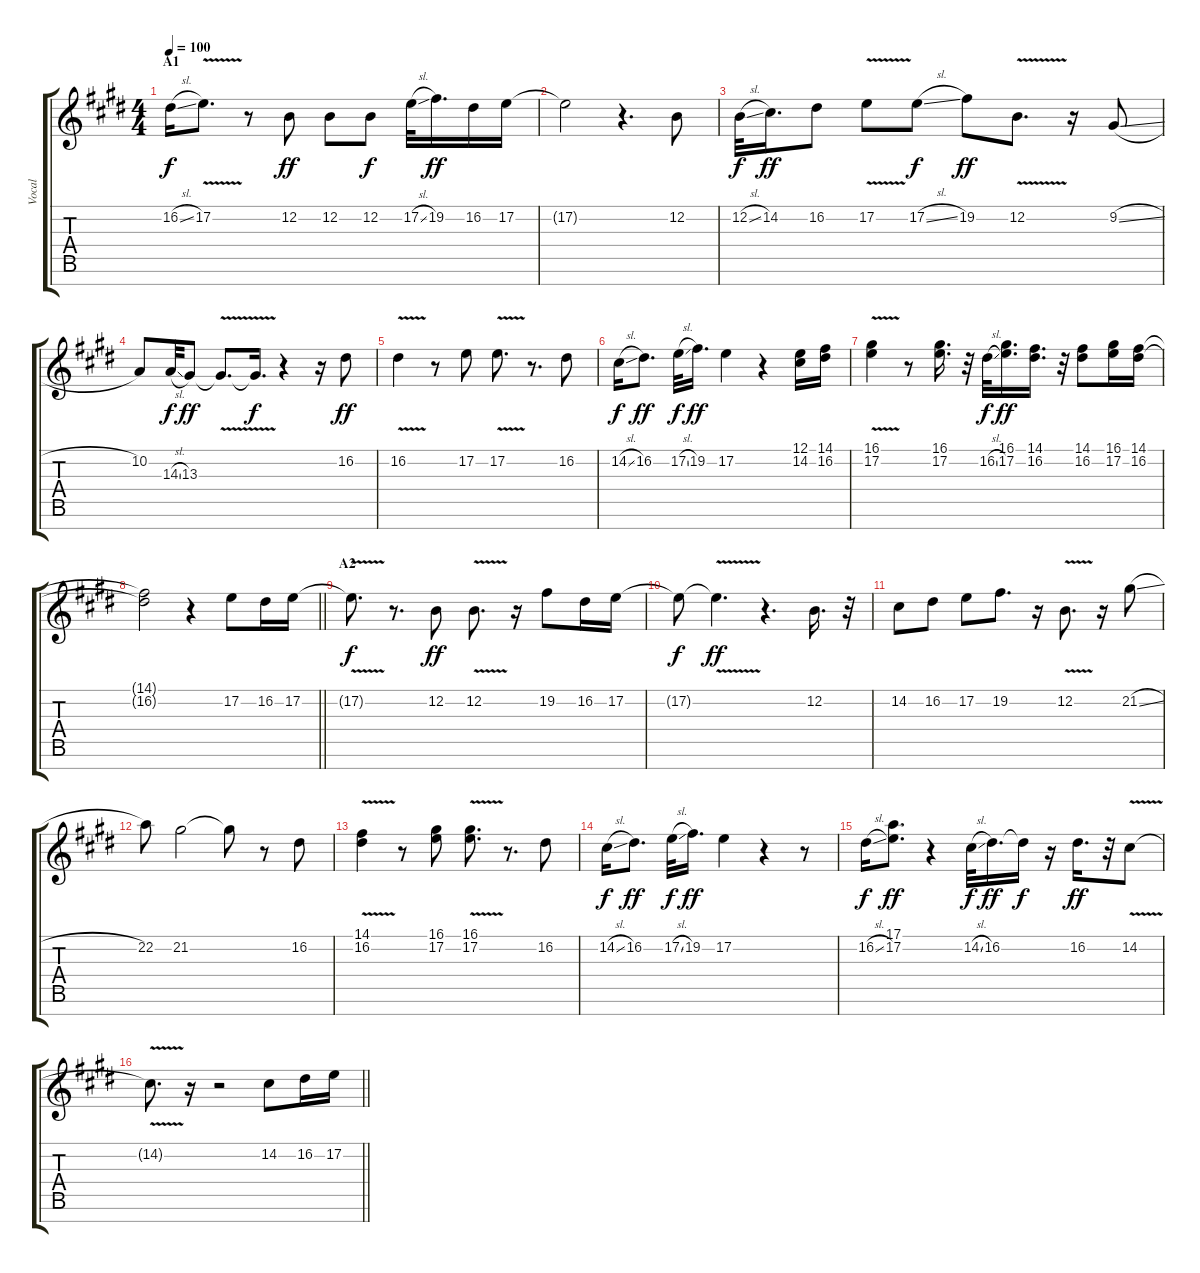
\track ("Vocal" "Vocal") {instrument recorder}
\staff {score tabs}
\tuning (E4 B3 G3 D3 A2 E2 B1) {hide}
\ts (4 4)
\section ("" "A1")
\tempo 100
\clef g2
\ks e
16.2{sl}.16{dy f} 17.2{v}.8{d} r.8 12.2.8{dy ff} 12.2.8 12.2.8{dy f} 17.2{sl}.32 19.2.16{d dy ff} 16.2.16 17.2.16 |
17.2{t}.2 r.4{d} 12.2.8 |
12.2{sl}.32{dy f} 14.2.16{d dy ff} 16.2.8 17.2{v}.8 17.2{sl}.8{dy f} 19.2.8{dy ff} 12.2{v}.8{d} r.16 9.2{sl}.8 |
10.2.8 14.3{sl}.32{dy f} 13.3.8{dy ff} 13.3{v t}.8{d} 13.3{t}.16{d dy f} r.4 r.16 16.2.8{dy ff} |
16.2{v}.4 r.8 17.2.8 17.2{v}.8{d} r.8{d} 16.2.8 |
14.2{sl}.16{dy f} 16.2.8{d dy ff} 17.2{sl}.32{dy f} 19.2.16{d dy ff} 17.2.4 r.4 (12.1 14.2).16 (14.1 16.2).16 |
(16.1 17.2{v}).4 r.8 (16.1 17.2).16{d} r.32 16.2{sl}.32{dy f} (16.1 17.2).16{d dy ff} (14.1 16.2).16{d} r.32 (14.1 16.2).8 (16.1 17.2).16 (14.1 16.2).16 |
\barLineRight lightlight
(14.1{t} 16.2{t}).2 r.4 17.2.8 16.2.16 17.2.16 |
\section ("" "A2")
17.2{v t}.8{d dy f} r.8{d} 12.2.8{dy ff} 12.2{v}.8{d} r.16 19.2.8 16.2.16 17.2.16 |
17.2{t}.8{dy f} 17.2{v t}.4{d dy ff} r.4{d} 12.2.16{d} r.32 |
14.2.8 16.2.8 17.2.8 19.2.8{d} r.16 12.2{v}.8{d} r.16 21.2{sl}.8 |
22.2.8 21.2.2 21.2{t}.8 r.8 16.2.8 |
(14.1 16.2{v}).4 r.8 (16.1 17.2).8 (16.1{v} 17.2).8{d} r.8{d} 16.2.8 |
14.2{sl}.16{dy f} 16.2.8{d dy ff} 17.2{sl}.32{dy f} 19.2.16{d dy ff} 17.2.4 r.4 r.8 |
16.2{sl}.16{dy f} (17.1 17.2).8{d dy ff} r.4 14.2{sl}.32{dy f} 16.2.16{d dy ff} 16.2{t}.16{dy f} r.16 16.2.16{d dy ff} r.32 14.2{v}.8 |
\barLineRight lightlight
14.2{t}.8{d} r.16 r.2 14.2.8 16.2.16 17.2.16
